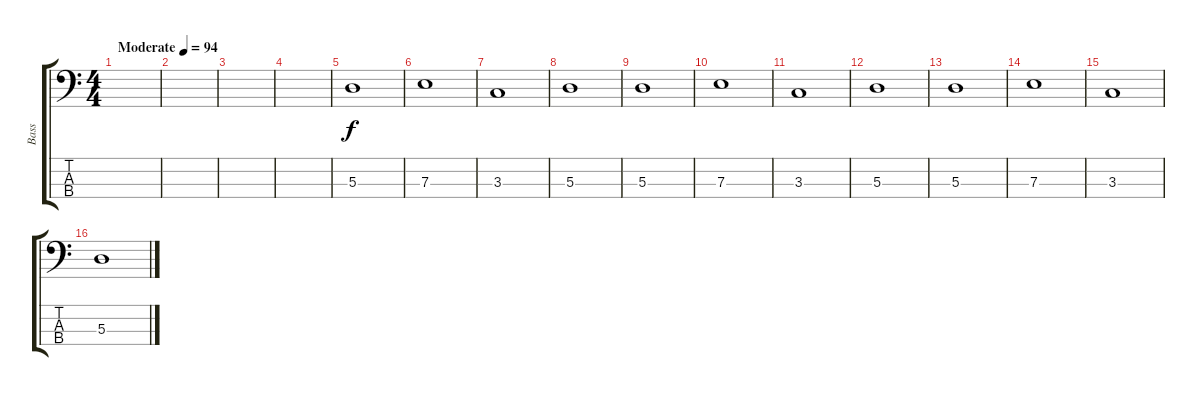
\track ("Bass" "Bass") {instrument electricbassfinger}
\staff {score tabs}
\tuning (G2 D2 A1 E1) {hide}
\ts (4 4)
\tempo (94 "Moderate")
\clef f4
\ks c
|
|
|
|
5.3.1 |
7.3.1 |
3.3.1 |
5.3.1 |
5.3.1 |
7.3.1 |
3.3.1 |
5.3.1 |
5.3.1 |
7.3.1 |
3.3.1 |
5.3.1
